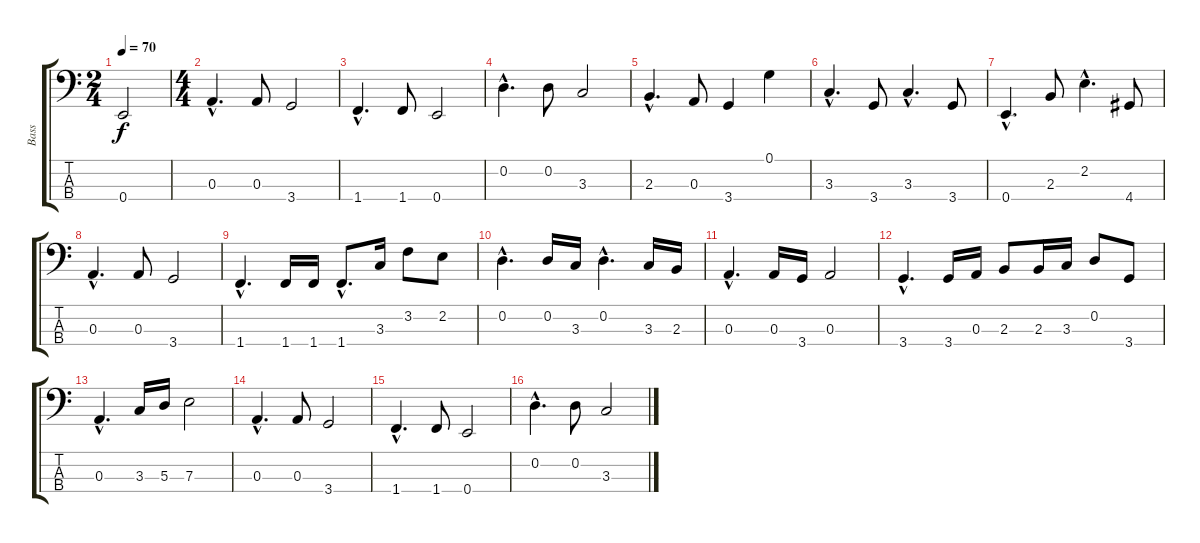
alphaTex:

\track ("Bass" "Bass") {instrument electricbassfinger}
\staff {score tabs}
\tuning (G2 D2 A1 E1) {hide}
\ts (2 4)
\tempo 70
\clef f4
\ks c
0.4.2{dy f instrument electricbassfinger} |
\ts (4 4)
0.3{hac}.4{d} 0.3.8 3.4.2 |
1.4{hac}.4{d} 1.4.8 0.4.2 |
0.2{hac}.4{d} 0.2.8 3.3.2 |
2.3{hac}.4{d} 0.3.8 3.4.4 0.1.4 |
3.3{hac}.4{d} 3.4.8 3.3{hac}.4{d} 3.4.8 |
0.4{hac}.4{d} 2.3.8 2.2{hac}.4{d} 4.4.8 |
0.3{hac}.4{d} 0.3.8 3.4.2 |
1.4{hac}.4{d} 1.4.16 1.4.16 1.4{hac}.8{d} 3.3.16 3.2.8 2.2.8 |
0.2{hac}.4{d} 0.2.16 3.3.16 0.2{hac}.4{d} 3.3.16 2.3.16 |
0.3{hac}.4{d} 0.3.16 3.4.16 0.3.2 |
3.4{hac}.4{d} 3.4.16 0.3.16 2.3.8 2.3.16 3.3.16 0.2.8 3.4.8 |
0.3{hac}.4{d} 3.3.16 5.3.16 7.3.2 |
0.3{hac}.4{d} 0.3.8 3.4.2 |
1.4{hac}.4{d} 1.4.8 0.4.2 |
0.2{hac}.4{d} 0.2.8 3.3.2
